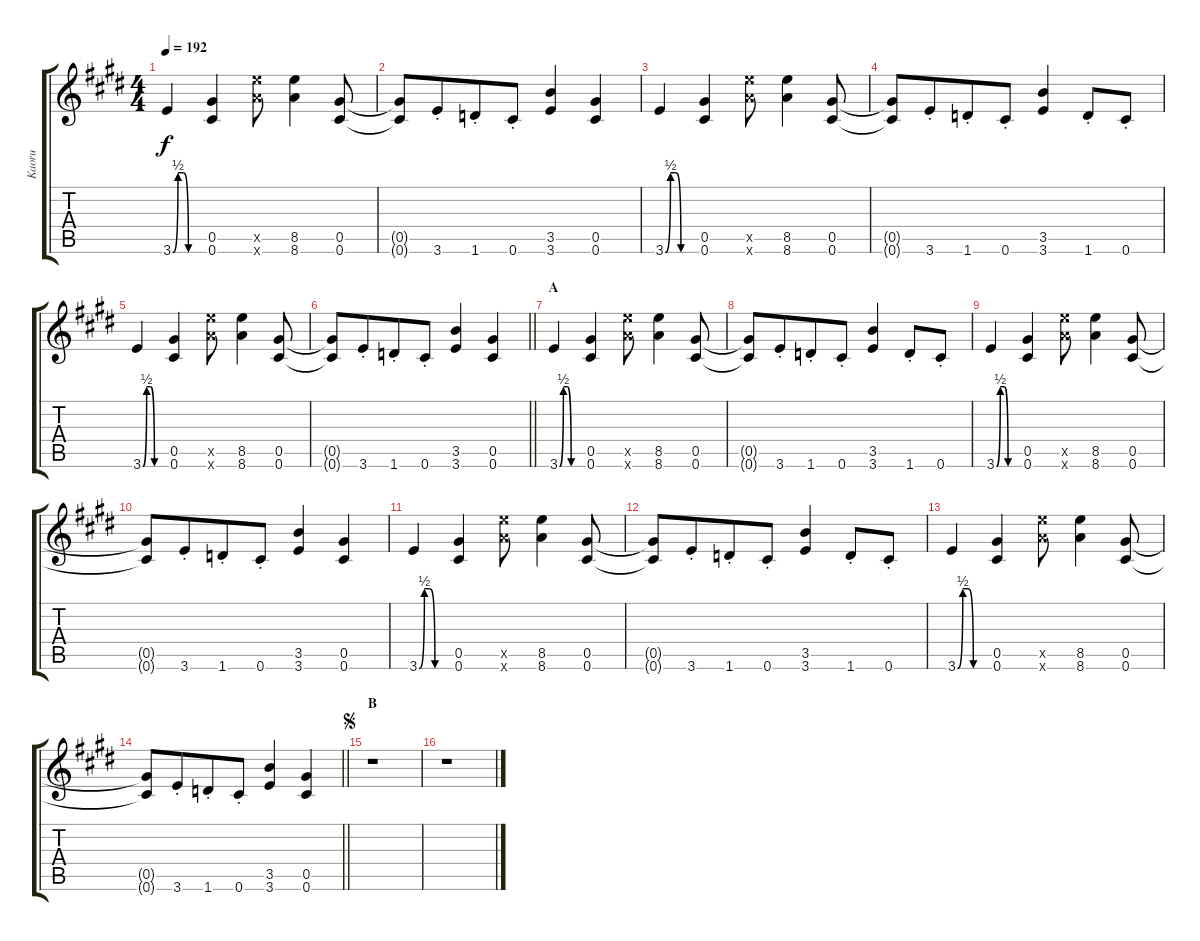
\track ("Kaoru" "Kaoru") {instrument overdrivenguitar}
\staff {score tabs}
\tuning (Eb4 Bb3 Gb3 Db3 Ab2 Db2) {hide}
\ts (4 4)
\tempo 192
\clef g2
\ks c#minor
3.6{be (custom 0 0 10 2 20 2 30 0 60 0)}.4{ot 8vb dy f} (0.5 0.6).4{ot 8vb} (8.5{x} 8.6{x}).8{ot 8vb} (8.5 8.6).4{ot 8vb} (0.5 0.6).8{ot 8vb} |
(0.5{t} 0.6{t}).8{ot 8vb} 3.6{st}.8{ot 8vb beam merge} 1.6{st}.8{ot 8vb} 0.6{st}.8{ot 8vb} (3.5 3.6).4{ot 8vb} (0.5 0.6).4{ot 8vb} |
3.6{be (custom 0 0 10 2 20 2 30 0 60 0)}.4{ot 8vb} (0.5 0.6).4{ot 8vb} (8.5{x} 8.6{x}).8{ot 8vb} (8.5 8.6).4{ot 8vb} (0.5 0.6).8{ot 8vb} |
(0.5{t} 0.6{t}).8{ot 8vb} 3.6{st}.8{ot 8vb beam merge} 1.6{st}.8{ot 8vb} 0.6{st}.8{ot 8vb} (3.5 3.6).4{ot 8vb} 1.6{st}.8{ot 8vb} 0.6{st}.8{ot 8vb} |
3.6{be (custom 0 0 10 2 20 2 30 0 60 0)}.4{ot 8vb} (0.5 0.6).4{ot 8vb} (8.5{x} 8.6{x}).8{ot 8vb} (8.5 8.6).4{ot 8vb} (0.5 0.6).8{ot 8vb} |
\barLineRight lightlight
(0.5{t} 0.6{t}).8{ot 8vb} 3.6{st}.8{ot 8vb beam merge} 1.6{st}.8{ot 8vb} 0.6{st}.8{ot 8vb} (3.5 3.6).4{ot 8vb} (0.5 0.6).4{ot 8vb} |
\section ("" "A")
3.6{be (custom 0 0 10 2 20 2 30 0 60 0)}.4{ot 8vb} (0.5 0.6).4{ot 8vb} (8.5{x} 8.6{x}).8{ot 8vb} (8.5 8.6).4{ot 8vb} (0.5 0.6).8{ot 8vb} |
(0.5{t} 0.6{t}).8{ot 8vb} 3.6{st}.8{ot 8vb beam merge} 1.6{st}.8{ot 8vb} 0.6{st}.8{ot 8vb} (3.5 3.6).4{ot 8vb} 1.6{st}.8{ot 8vb} 0.6{st}.8{ot 8vb} |
3.6{be (custom 0 0 10 2 20 2 30 0 60 0)}.4{ot 8vb} (0.5 0.6).4{ot 8vb} (8.5{x} 8.6{x}).8{ot 8vb} (8.5 8.6).4{ot 8vb} (0.5 0.6).8{ot 8vb} |
(0.5{t} 0.6{t}).8{ot 8vb} 3.6{st}.8{ot 8vb beam merge} 1.6{st}.8{ot 8vb} 0.6{st}.8{ot 8vb} (3.5 3.6).4{ot 8vb} (0.5 0.6).4{ot 8vb} |
3.6{be (custom 0 0 10 2 20 2 30 0 60 0)}.4{ot 8vb} (0.5 0.6).4{ot 8vb} (8.5{x} 8.6{x}).8{ot 8vb} (8.5 8.6).4{ot 8vb} (0.5 0.6).8{ot 8vb} |
(0.5{t} 0.6{t}).8{ot 8vb} 3.6{st}.8{ot 8vb beam merge} 1.6{st}.8{ot 8vb} 0.6{st}.8{ot 8vb} (3.5 3.6).4{ot 8vb} 1.6{st}.8{ot 8vb} 0.6{st}.8{ot 8vb} |
3.6{be (custom 0 0 10 2 20 2 30 0 60 0)}.4{ot 8vb} (0.5 0.6).4{ot 8vb} (8.5{x} 8.6{x}).8{ot 8vb} (8.5 8.6).4{ot 8vb} (0.5 0.6).8{ot 8vb} |
\barLineRight lightlight
(0.5{t} 0.6{t}).8{ot 8vb} 3.6{st}.8{ot 8vb beam merge} 1.6{st}.8{ot 8vb} 0.6{st}.8{ot 8vb} (3.5 3.6).4{ot 8vb} (0.5 0.6).4{ot 8vb} |
\section ("" "B")
\jump segno
r.1{ot 8vb} |
r.1{ot 8vb}
